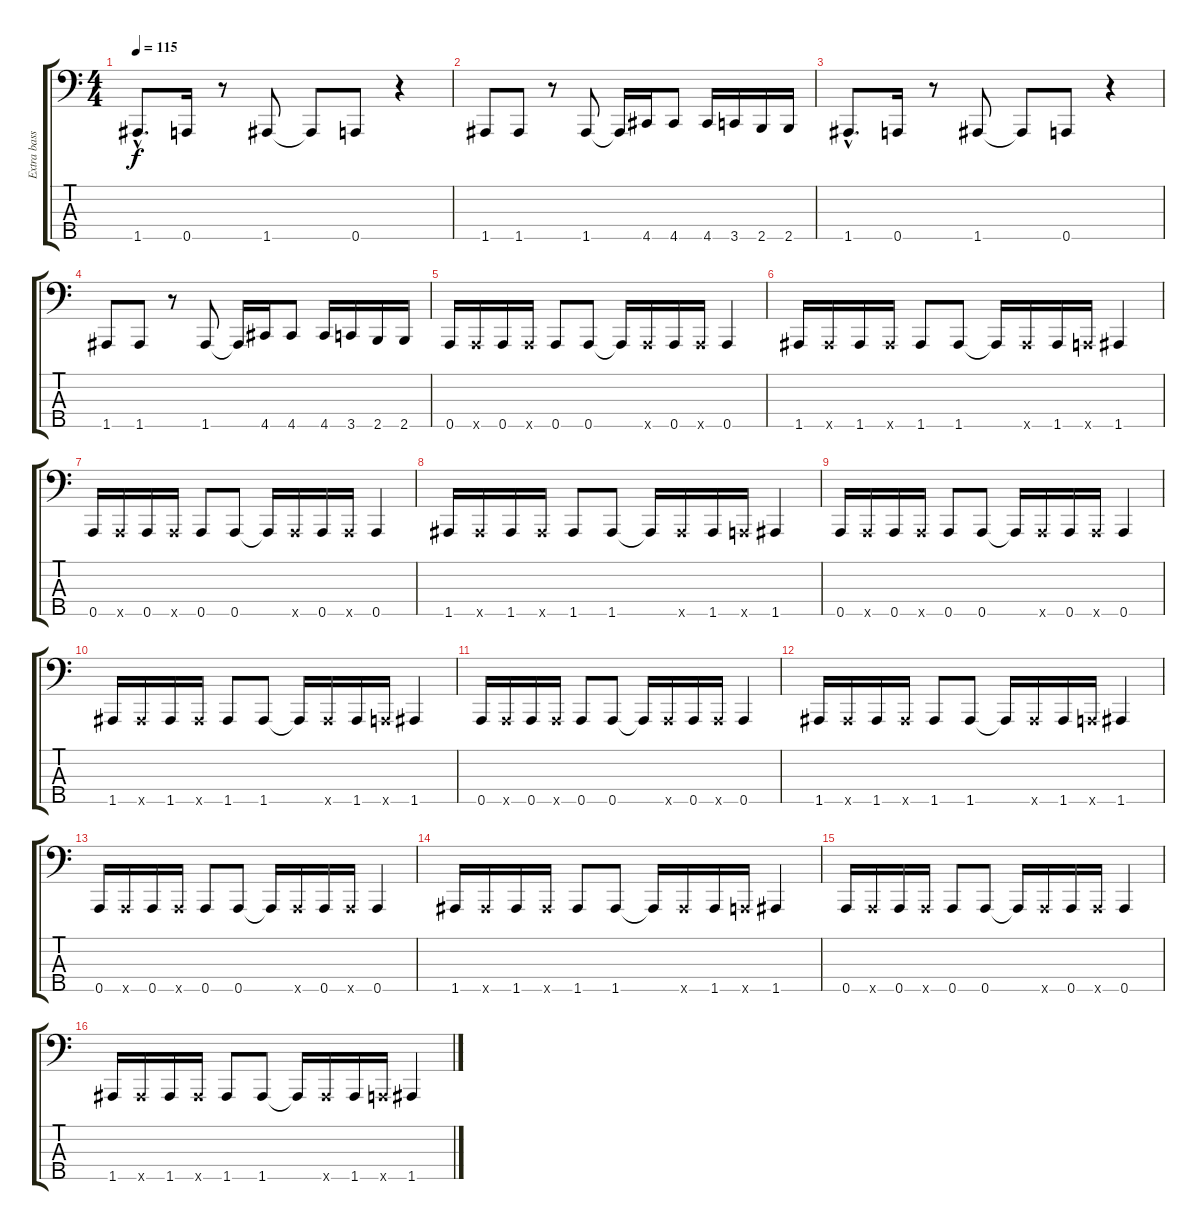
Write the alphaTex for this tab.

\track ("Extra bass" "Extra bass") {instrument electricbassfinger}
\staff {score tabs}
\tuning (F2 C2 G1 D1 A0) {hide}
\ts (4 4)
\tempo 115
\clef f4
\ks c
1.5{hac}.8{d dy f} 0.5.16 r.8 1.5.8 1.5{t}.8 0.5.8 r.4 |
1.5.8 1.5.8 r.8 1.5.8 1.5{t}.16 4.5.16 4.5.8 4.5.16 3.5.16 2.5.16 2.5.16 |
1.5{hac}.8{d} 0.5.16 r.8 1.5.8 1.5{t}.8 0.5.8 r.4 |
1.5.8 1.5.8 r.8 1.5.8 1.5{t}.16 4.5.16 4.5.8 4.5.16 3.5.16 2.5.16 2.5.16 |
0.5.16 0.5{x}.16 0.5.16 0.5{x}.16 0.5.8 0.5.8 0.5{t}.16 0.5{x}.16 0.5.16 0.5{x}.16 0.5.4 |
1.5.16 1.5{x}.16 1.5.16 1.5{x}.16 1.5.8 1.5.8 1.5{t}.16 1.5{x}.16 1.5.16 0.5{x}.16 1.5.4 |
0.5.16 0.5{x}.16 0.5.16 0.5{x}.16 0.5.8 0.5.8 0.5{t}.16 0.5{x}.16 0.5.16 0.5{x}.16 0.5.4 |
1.5.16 1.5{x}.16 1.5.16 1.5{x}.16 1.5.8 1.5.8 1.5{t}.16 1.5{x}.16 1.5.16 0.5{x}.16 1.5.4 |
0.5.16 0.5{x}.16 0.5.16 0.5{x}.16 0.5.8 0.5.8 0.5{t}.16 0.5{x}.16 0.5.16 0.5{x}.16 0.5.4 |
1.5.16 1.5{x}.16 1.5.16 1.5{x}.16 1.5.8 1.5.8 1.5{t}.16 1.5{x}.16 1.5.16 0.5{x}.16 1.5.4 |
0.5.16 0.5{x}.16 0.5.16 0.5{x}.16 0.5.8 0.5.8 0.5{t}.16 0.5{x}.16 0.5.16 0.5{x}.16 0.5.4 |
1.5.16 1.5{x}.16 1.5.16 1.5{x}.16 1.5.8 1.5.8 1.5{t}.16 1.5{x}.16 1.5.16 0.5{x}.16 1.5.4 |
0.5.16 0.5{x}.16 0.5.16 0.5{x}.16 0.5.8 0.5.8 0.5{t}.16 0.5{x}.16 0.5.16 0.5{x}.16 0.5.4 |
1.5.16 1.5{x}.16 1.5.16 1.5{x}.16 1.5.8 1.5.8 1.5{t}.16 1.5{x}.16 1.5.16 0.5{x}.16 1.5.4 |
0.5.16 0.5{x}.16 0.5.16 0.5{x}.16 0.5.8 0.5.8 0.5{t}.16 0.5{x}.16 0.5.16 0.5{x}.16 0.5.4 |
1.5.16 1.5{x}.16 1.5.16 1.5{x}.16 1.5.8 1.5.8 1.5{t}.16 1.5{x}.16 1.5.16 0.5{x}.16 1.5.4
